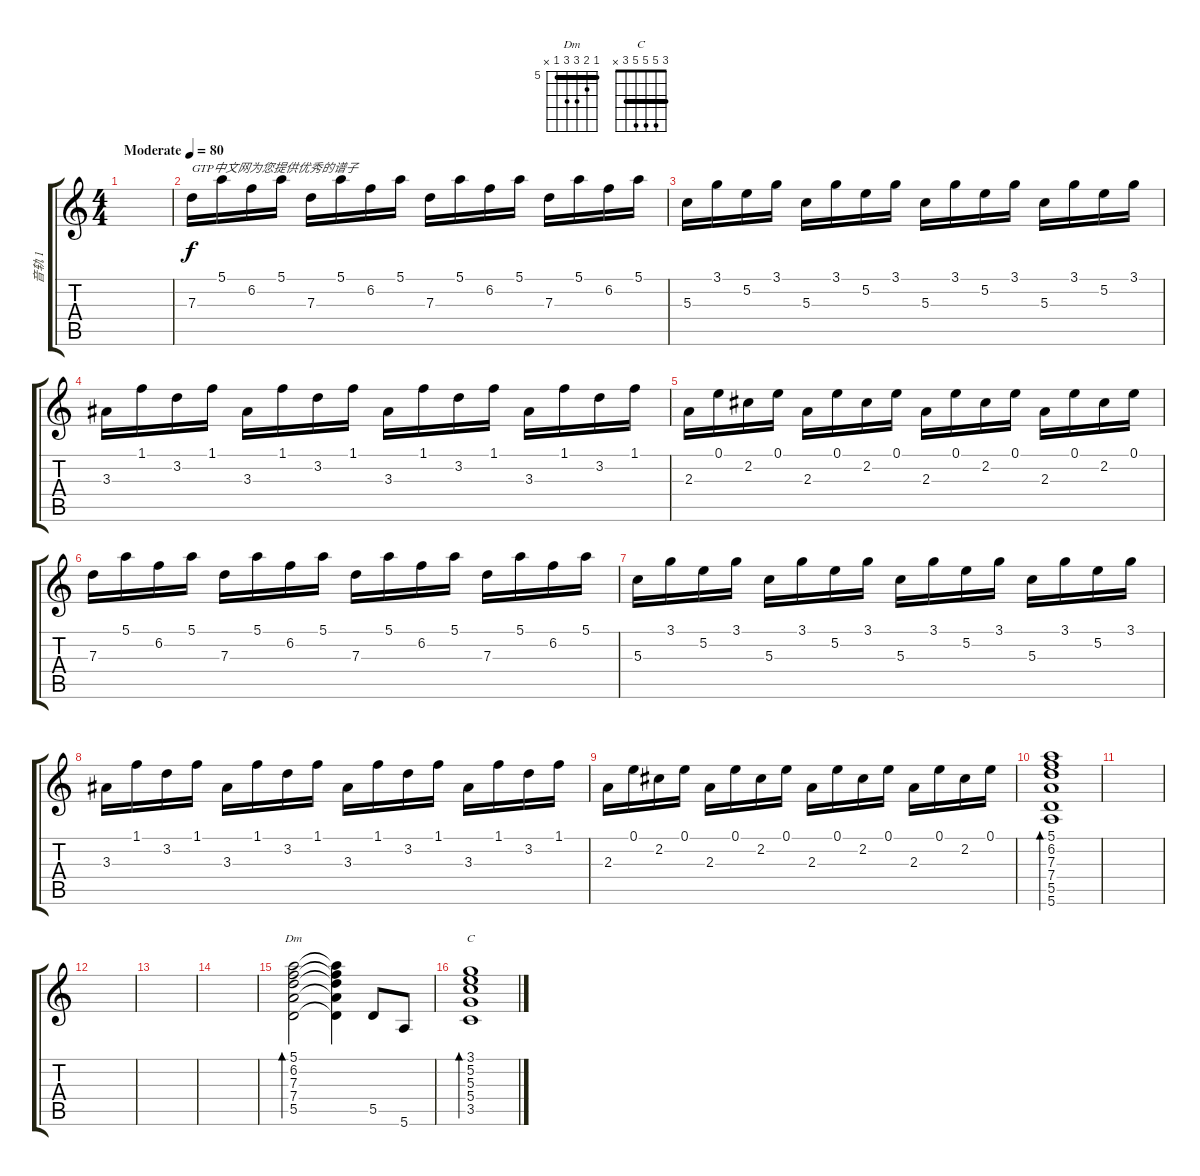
\track ("音轨 1" "音轨 1") {instrument acousticguitarsteel}
\staff {score tabs}
\tuning (E4 B3 G3 D3 A2 E2) {hide}
\chord ("Dm" 5 6 7 7 5 x) {firstfret 5 barre 5}
\chord ("C" 3 5 5 5 3 x) {barre 3}
\ts (4 4)
\tempo (80 "Moderate")
\clef g2
\ks c
|
7.3.16{txt "GTP中文网为您提供优秀的谱子"} 5.1.16 6.2.16 5.1.16 7.3.16 5.1.16 6.2.16 5.1.16 7.3.16 5.1.16 6.2.16 5.1.16 7.3.16 5.1.16 6.2.16 5.1.16 |
5.3.16 3.1.16 5.2.16 3.1.16 5.3.16 3.1.16 5.2.16 3.1.16 5.3.16 3.1.16 5.2.16 3.1.16 5.3.16 3.1.16 5.2.16 3.1.16 |
3.3.16 1.1.16 3.2.16 1.1.16 3.3.16 1.1.16 3.2.16 1.1.16 3.3.16 1.1.16 3.2.16 1.1.16 3.3.16 1.1.16 3.2.16 1.1.16 |
2.3.16 0.1.16 2.2.16 0.1.16 2.3.16 0.1.16 2.2.16 0.1.16 2.3.16 0.1.16 2.2.16 0.1.16 2.3.16 0.1.16 2.2.16 0.1.16 |
7.3.16 5.1.16 6.2.16 5.1.16 7.3.16 5.1.16 6.2.16 5.1.16 7.3.16 5.1.16 6.2.16 5.1.16 7.3.16 5.1.16 6.2.16 5.1.16 |
5.3.16 3.1.16 5.2.16 3.1.16 5.3.16 3.1.16 5.2.16 3.1.16 5.3.16 3.1.16 5.2.16 3.1.16 5.3.16 3.1.16 5.2.16 3.1.16 |
3.3.16 1.1.16 3.2.16 1.1.16 3.3.16 1.1.16 3.2.16 1.1.16 3.3.16 1.1.16 3.2.16 1.1.16 3.3.16 1.1.16 3.2.16 1.1.16 |
2.3.16 0.1.16 2.2.16 0.1.16 2.3.16 0.1.16 2.2.16 0.1.16 2.3.16 0.1.16 2.2.16 0.1.16 2.3.16 0.1.16 2.2.16 0.1.16 |
(5.1 6.2 7.3 7.4 5.5 5.6).1{bd 480} |
|
|
|
|
(5.1 6.2 7.3 7.4 5.5).2{bd 480 ch "Dm"} (5.1{t} 6.2{t} 7.3{t} 7.4{t} 5.5{t}).4 5.5.8 5.6.8 |
(3.1 5.2 5.3 5.4 3.5).1{bd 480 ch "C"}
